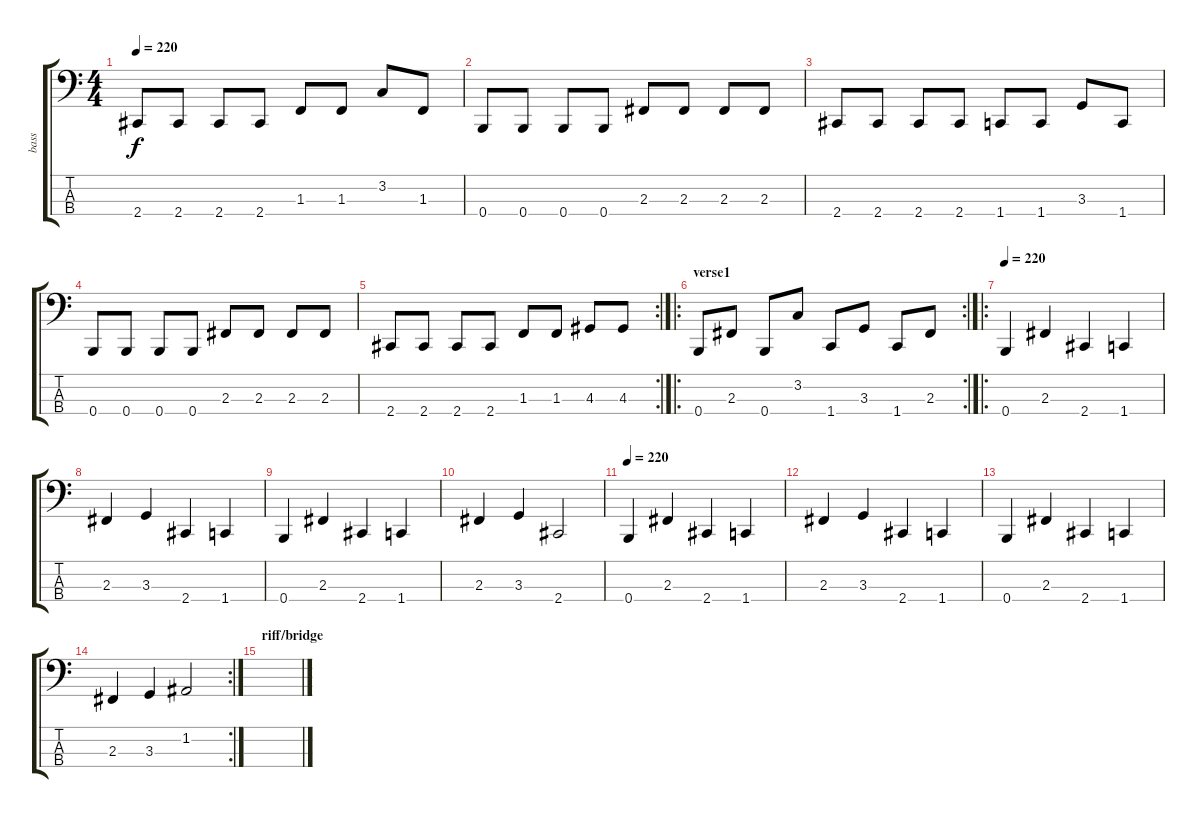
\track ("bass" "bass") {instrument electricbassfinger}
\staff {score tabs}
\tuning (D2 A1 E1 B0) {hide}
\ts (4 4)
\tempo 220
\clef f4
\ks c
2.4.8{dy f} 2.4.8 2.4.8 2.4.8 1.3.8 1.3.8 3.2.8 1.3.8 |
0.4.8 0.4.8 0.4.8 0.4.8 2.3.8 2.3.8 2.3.8 2.3.8 |
2.4.8 2.4.8 2.4.8 2.4.8 1.4.8 1.4.8 3.3.8 1.4.8 |
0.4.8 0.4.8 0.4.8 0.4.8 2.3.8 2.3.8 2.3.8 2.3.8 |
\rc 2
2.4.8 2.4.8 2.4.8 2.4.8 1.3.8 1.3.8 4.3.8 4.3.8 |
\ro
\rc 2
\section ("" "verse1")
0.4.8 2.3.8 0.4.8 3.2.8 1.4.8 3.3.8 1.4.8 2.3.8 |
\ro
\tempo 220
0.4.4 2.3.4 2.4.4 1.4.4 |
2.3.4 3.3.4 2.4.4 1.4.4 |
0.4.4 2.3.4 2.4.4 1.4.4 |
2.3.4 3.3.4 2.4.2 |
\tempo 220
0.4.4 2.3.4 2.4.4 1.4.4 |
2.3.4 3.3.4 2.4.4 1.4.4 |
0.4.4 2.3.4 2.4.4 1.4.4 |
\rc 2
2.3.4 3.3.4 1.2.2 |
\section ("" "riff/bridge")
